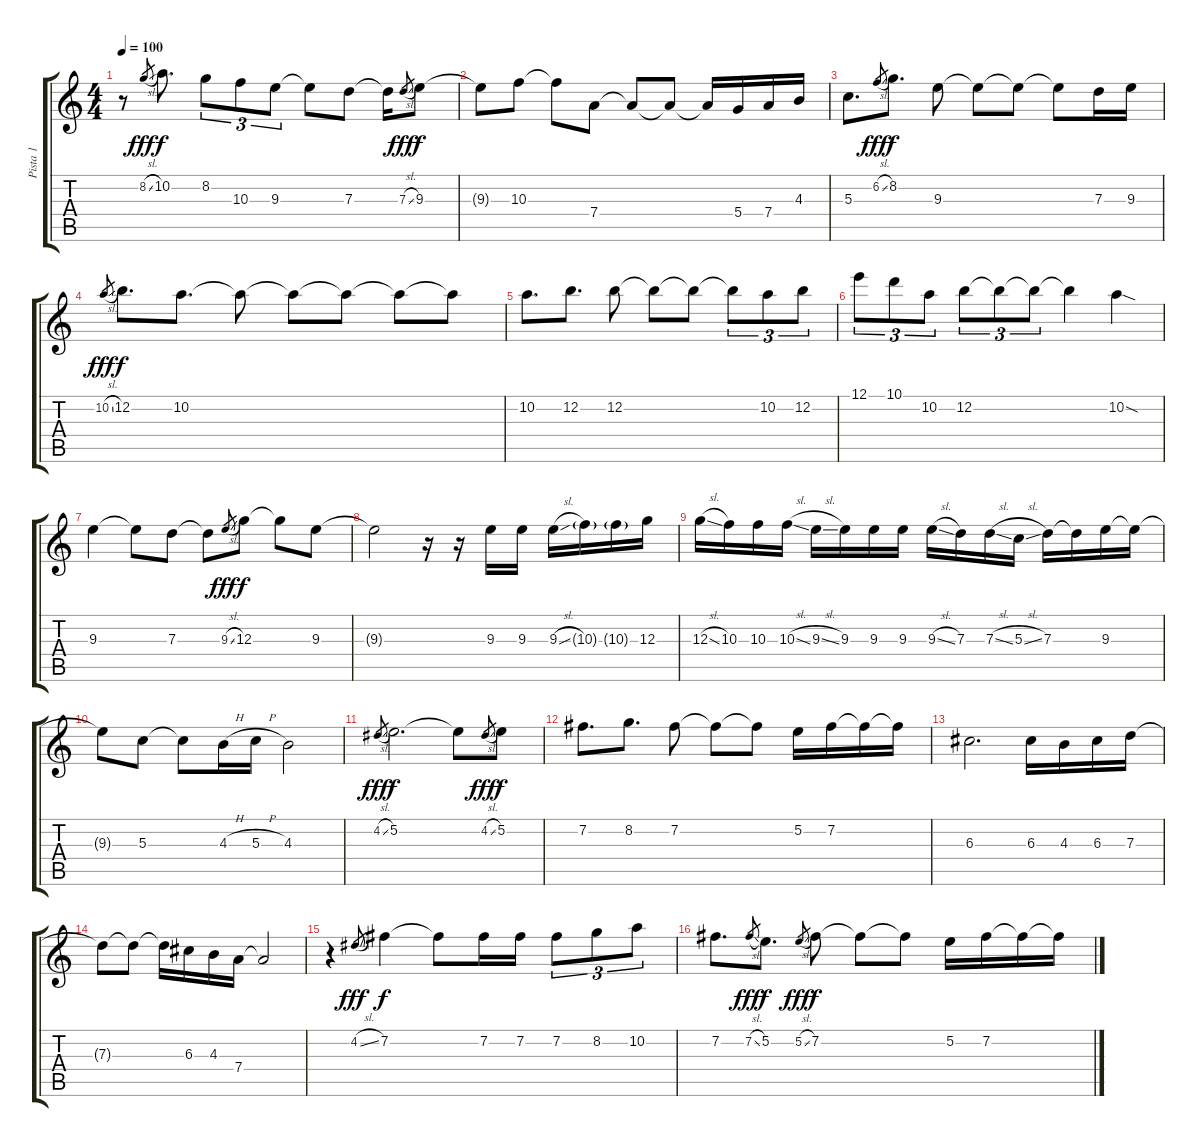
\track ("Pista 1" "Pista 1") {instrument acousticguitarsteel}
\staff {score tabs}
\tuning (E4 B3 G3 D3 A2 D2) {hide}
\ts (4 4)
\tempo 100
\clef g2
\ks c
r.8{dy f} 8.2{sl}.8{gr dy fff} 10.2.8{d dy f} 8.2.8{tu (3 2)} 10.3.8{tu (3 2)} 9.3.8{tu (3 2)} 9.3{t}.8 7.3.8 7.3{t}.16 7.3{sl}.8{gr dy fff} 9.3.8{dy f} |
9.3{t}.8 10.3.8 10.3{t}.8 7.4.8 7.4{t}.8 7.4{t}.8 7.4{t}.16 5.4.16 7.4.16 4.3.16 |
5.3.8{d} 6.2{sl}.8{gr dy fff} 8.2.8{d dy f} 9.3.8 9.3{t}.8 9.3{t}.8 9.3{t}.8 7.3.16 9.3.16 |
10.2{sl}.8{gr dy fff} 12.2.8{d dy f} 10.2.8{d} 10.2{t}.8 10.2{t}.8 10.2{t}.8 10.2{t}.8 10.2{t}.8 |
10.2.8{d} 12.2.8{d} 12.2.8 12.2{t}.8 12.2{t}.8 12.2{t}.8{tu (3 2)} 10.2.8{tu (3 2)} 12.2.8{tu (3 2)} |
12.1.8{tu (3 2)} 10.1.8{tu (3 2)} 10.2.8{tu (3 2)} 12.2.8{tu (3 2)} 12.2{t}.8{tu (3 2)} 12.2{t}.8{tu (3 2)} 12.2{t}.4 10.2{sod}.4 |
9.3.4 9.3{t}.8 7.3.8 7.3{t}.8 9.3{sl}.8{gr dy fff} 12.3.8{dy f} 12.3{t}.8 9.3.8 |
9.3{t}.2 r.16 r.16 9.3.16 9.3.16 9.3{sl}.16 10.3{g}.16 10.3{g}.16 12.3.16 |
12.3{sl}.16 10.3.16 10.3.16 10.3{sl}.16 9.3{sl}.16 9.3.16 9.3.16 9.3.16 9.3{sl}.16 7.3.16 7.3{sl}.16 5.3{sl}.16 7.3.16 7.3{t}.16 9.3.16 9.3{t}.16 |
9.3{t}.8 5.3.8 5.3{t}.8 4.3{h}.16 5.3{h}.16 4.3.2 |
4.2{sl}.8{gr dy fff} 5.2.2{d dy f} 5.2{t}.8 4.2{sl}.8{gr dy fff} 5.2.8{dy f} |
7.2.8{d} 8.2.8{d} 7.2.8 7.2{t}.8 7.2{t}.8 5.2.16 7.2.16 7.2{t}.16 7.2{t}.16 |
6.3.2{d} 6.3.16 4.3.16 6.3.16 7.3.16 |
7.3{t}.8 7.3{t}.8 7.3{t}.16 6.3.16 4.3.16 7.4.16 7.4{t}.2 |
r.4 4.2{sl}.8{gr dy fff} 7.2.4{dy f} 7.2{t}.8 7.2.16 7.2.16 7.2.8{tu (3 2)} 8.2.8{tu (3 2)} 10.2.8{tu (3 2)} |
7.2.8{d} 7.2{sl}.8{gr dy fff} 5.2.8{d dy f} 5.2{sl}.8{gr dy fff} 7.2.8{dy f} 7.2{t}.8 7.2{t}.8 5.2.16 7.2.16 7.2{t}.16 7.2{t}.16
